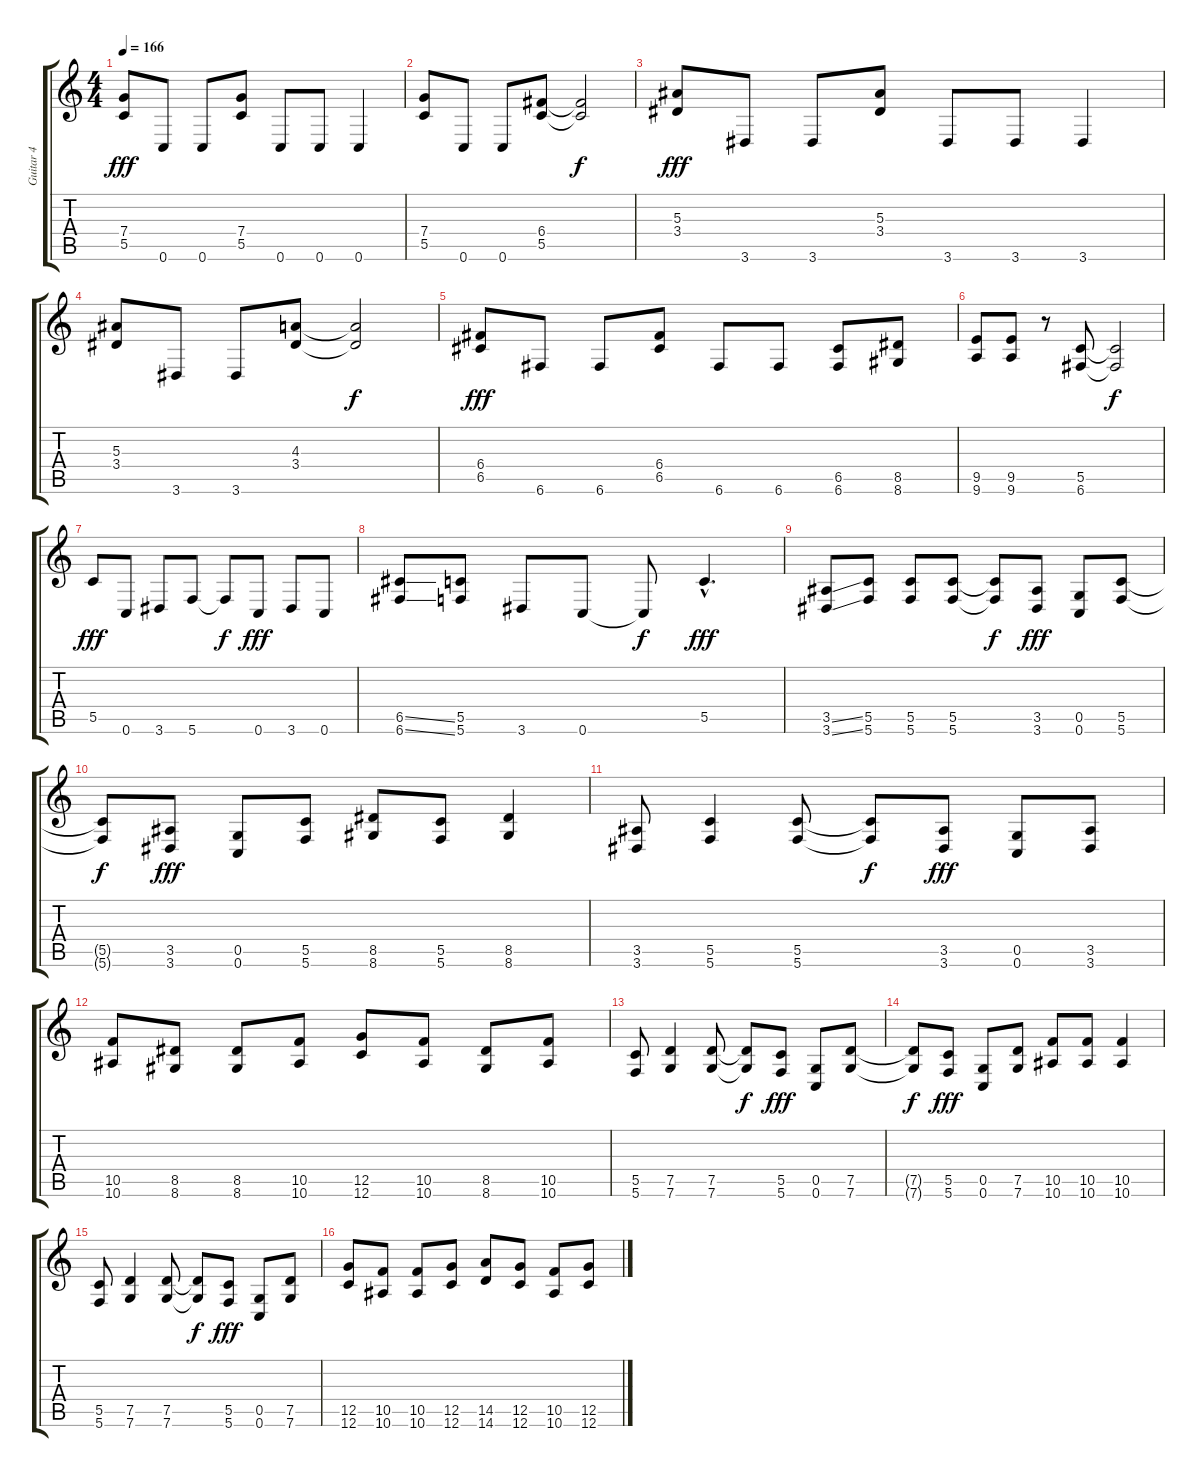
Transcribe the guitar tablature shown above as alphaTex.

\track ("Guitar 4" "Guitar 4") {instrument distortionguitar}
\staff {score tabs}
\tuning (D4 A3 F3 C3 G2 C2) {hide}
\ts (4 4)
\tempo 166
\clef g2
\ks c
(7.4 5.5).8{dy fff} 0.6.8 0.6.8 (7.4 5.5).8 0.6.8 0.6.8 0.6.4 |
(7.4 5.5).8 0.6.8 0.6.8 (6.4 5.5).8 (6.4{t} 5.5{t}).2{dy f} |
(5.3 3.4).8{dy fff} 3.6.8 3.6.8 (5.3 3.4).8 3.6.8 3.6.8 3.6.4 |
(5.3 3.4).8 3.6.8 3.6.8 (4.3 3.4).8 (4.3{t} 3.4{t}).2{dy f} |
(6.4 6.5).8{dy fff} 6.6.8 6.6.8 (6.4 6.5).8 6.6.8 6.6.8 (6.5 6.6).8 (8.5 8.6).8 |
(9.5 9.6).8 (9.5 9.6).8 r.8 (5.5 6.6).8 (5.5{t} 6.6{t}).2{dy f} |
5.5.8{dy fff} 0.6.8 3.6.8 5.6.8 5.6{t}.8{dy f} 0.6.8{dy fff} 3.6.8 0.6.8 |
(6.5{ss} 6.6{ss}).8 (5.5 5.6).8 3.6.8 0.6.8 0.6{t}.8{dy f} 5.5{hac}.4{d dy fff} |
(3.5{ss} 3.6{ss}).8 (5.5 5.6).8 (5.5 5.6).8 (5.5 5.6).8 (5.5{t} 5.6{t}).8{dy f} (3.5 3.6).8{dy fff} (0.5 0.6).8 (5.5 5.6).8 |
(5.5{t} 5.6{t}).8{dy f} (3.5 3.6).8{dy fff} (0.5 0.6).8 (5.5 5.6).8 (8.5 8.6).8 (5.5 5.6).8 (8.5 8.6).4 |
(3.5 3.6).8 (5.5 5.6).4 (5.5 5.6).8 (5.5{t} 5.6{t}).8{dy f} (3.5 3.6).8{dy fff} (0.5 0.6).8 (3.5 3.6).8 |
(10.5 10.6).8 (8.5 8.6).8 (8.5 8.6).8 (10.5 10.6).8 (12.5 12.6).8 (10.5 10.6).8 (8.5 8.6).8 (10.5 10.6).8 |
(5.5 5.6).8 (7.5 7.6).4 (7.5 7.6).8 (7.5{t} 7.6{t}).8{dy f} (5.5 5.6).8{dy fff} (0.5 0.6).8 (7.5 7.6).8 |
(7.5{t} 7.6{t}).8{dy f} (5.5 5.6).8{dy fff} (0.5 0.6).8 (7.5 7.6).8 (10.5 10.6).8 (10.5 10.6).8 (10.5 10.6).4 |
(5.5 5.6).8 (7.5 7.6).4 (7.5 7.6).8 (7.5{t} 7.6{t}).8{dy f} (5.5 5.6).8{dy fff} (0.5 0.6).8 (7.5 7.6).8 |
(12.5 12.6).8 (10.5 10.6).8 (10.5 10.6).8 (12.5 12.6).8 (14.5 14.6).8 (12.5 12.6).8 (10.5 10.6).8 (12.5 12.6).8
